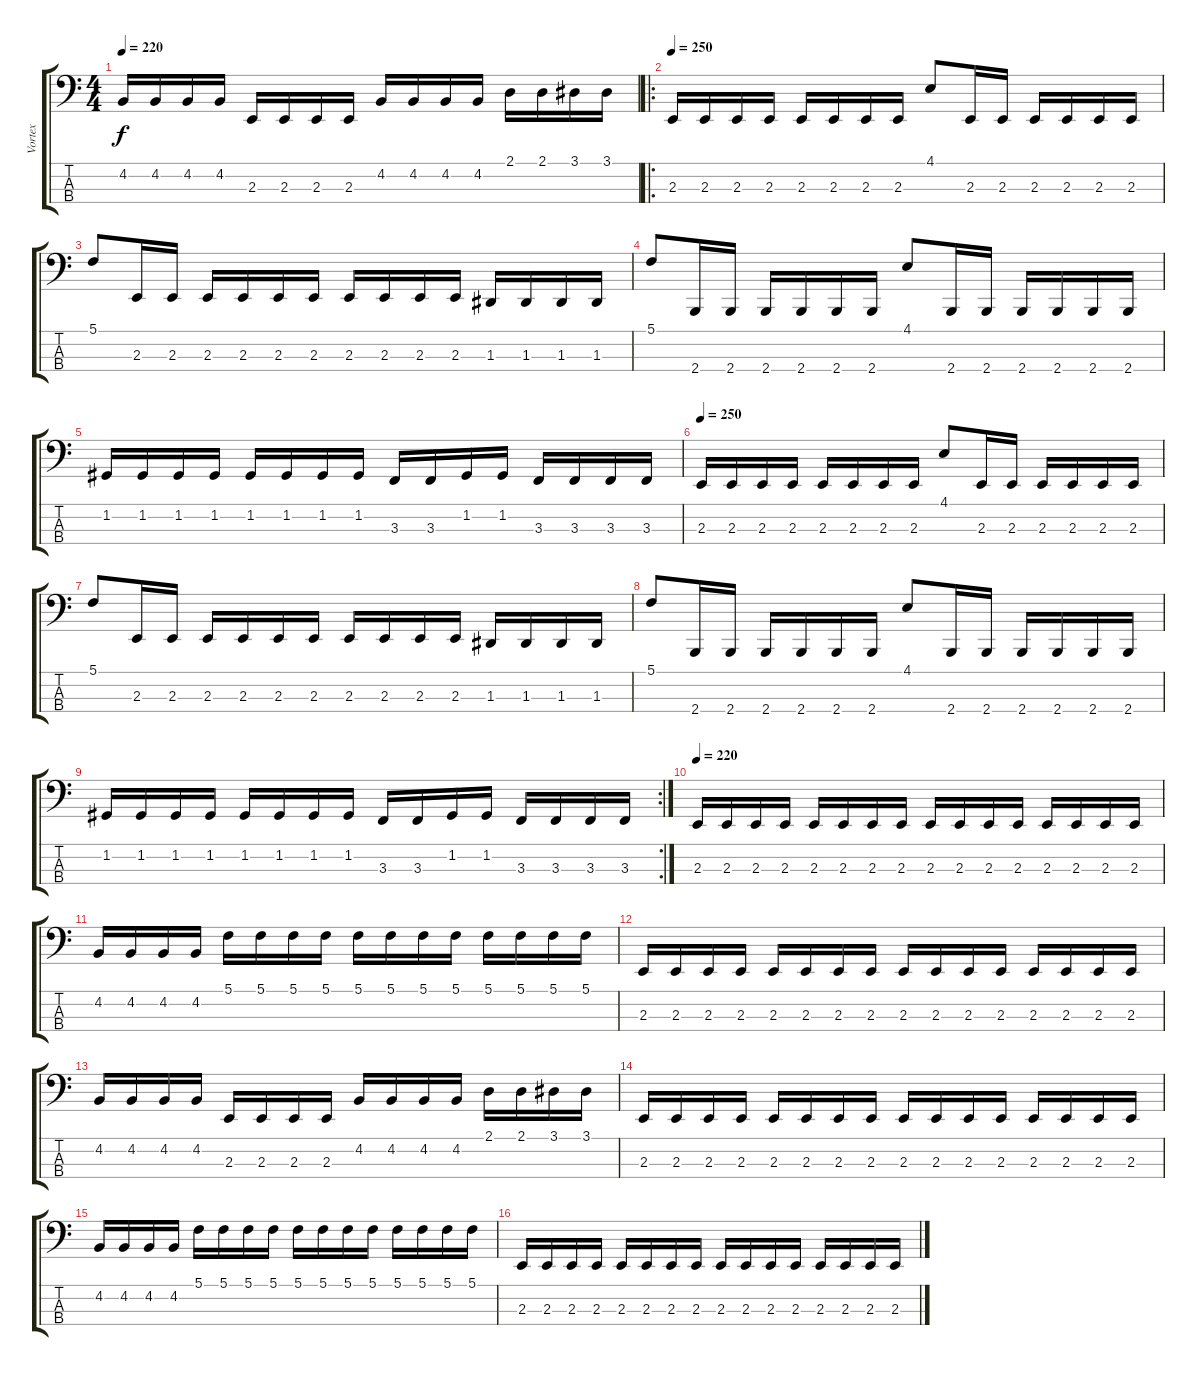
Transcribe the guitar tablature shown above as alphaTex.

\track ("Vortex" "Vortex") {instrument electricbassfinger}
\staff {score tabs}
\tuning (C2 G1 D1 A0) {hide}
\ts (4 4)
\tempo 220
\clef f4
\ks c
4.2.16{dy f} 4.2.16 4.2.16 4.2.16 2.3.16 2.3.16 2.3.16 2.3.16 4.2.16 4.2.16 4.2.16 4.2.16 2.1.16 2.1.16 3.1.16 3.1.16 |
\ro
\section ("" "")
\tempo 250
2.3.16 2.3.16 2.3.16 2.3.16 2.3.16 2.3.16 2.3.16 2.3.16 4.1.8 2.3.16 2.3.16 2.3.16 2.3.16 2.3.16 2.3.16 |
5.1.8 2.3.16 2.3.16 2.3.16 2.3.16 2.3.16 2.3.16 2.3.16 2.3.16 2.3.16 2.3.16 1.3.16 1.3.16 1.3.16 1.3.16 |
5.1.8 2.4.16 2.4.16 2.4.16 2.4.16 2.4.16 2.4.16 4.1.8 2.4.16 2.4.16 2.4.16 2.4.16 2.4.16 2.4.16 |
1.2.16 1.2.16 1.2.16 1.2.16 1.2.16 1.2.16 1.2.16 1.2.16 3.3.16 3.3.16 1.2.16 1.2.16 3.3.16 3.3.16 3.3.16 3.3.16 |
\tempo 250
2.3.16 2.3.16 2.3.16 2.3.16 2.3.16 2.3.16 2.3.16 2.3.16 4.1.8 2.3.16 2.3.16 2.3.16 2.3.16 2.3.16 2.3.16 |
5.1.8 2.3.16 2.3.16 2.3.16 2.3.16 2.3.16 2.3.16 2.3.16 2.3.16 2.3.16 2.3.16 1.3.16 1.3.16 1.3.16 1.3.16 |
5.1.8 2.4.16 2.4.16 2.4.16 2.4.16 2.4.16 2.4.16 4.1.8 2.4.16 2.4.16 2.4.16 2.4.16 2.4.16 2.4.16 |
\rc 2
1.2.16 1.2.16 1.2.16 1.2.16 1.2.16 1.2.16 1.2.16 1.2.16 3.3.16 3.3.16 1.2.16 1.2.16 3.3.16 3.3.16 3.3.16 3.3.16 |
\section ("" "")
\tempo 220
2.3.16 2.3.16 2.3.16 2.3.16 2.3.16 2.3.16 2.3.16 2.3.16 2.3.16 2.3.16 2.3.16 2.3.16 2.3.16 2.3.16 2.3.16 2.3.16 |
4.2.16 4.2.16 4.2.16 4.2.16 5.1.16 5.1.16 5.1.16 5.1.16 5.1.16 5.1.16 5.1.16 5.1.16 5.1.16 5.1.16 5.1.16 5.1.16 |
2.3.16 2.3.16 2.3.16 2.3.16 2.3.16 2.3.16 2.3.16 2.3.16 2.3.16 2.3.16 2.3.16 2.3.16 2.3.16 2.3.16 2.3.16 2.3.16 |
4.2.16 4.2.16 4.2.16 4.2.16 2.3.16 2.3.16 2.3.16 2.3.16 4.2.16 4.2.16 4.2.16 4.2.16 2.1.16 2.1.16 3.1.16 3.1.16 |
2.3.16 2.3.16 2.3.16 2.3.16 2.3.16 2.3.16 2.3.16 2.3.16 2.3.16 2.3.16 2.3.16 2.3.16 2.3.16 2.3.16 2.3.16 2.3.16 |
4.2.16 4.2.16 4.2.16 4.2.16 5.1.16 5.1.16 5.1.16 5.1.16 5.1.16 5.1.16 5.1.16 5.1.16 5.1.16 5.1.16 5.1.16 5.1.16 |
2.3.16 2.3.16 2.3.16 2.3.16 2.3.16 2.3.16 2.3.16 2.3.16 2.3.16 2.3.16 2.3.16 2.3.16 2.3.16 2.3.16 2.3.16 2.3.16
